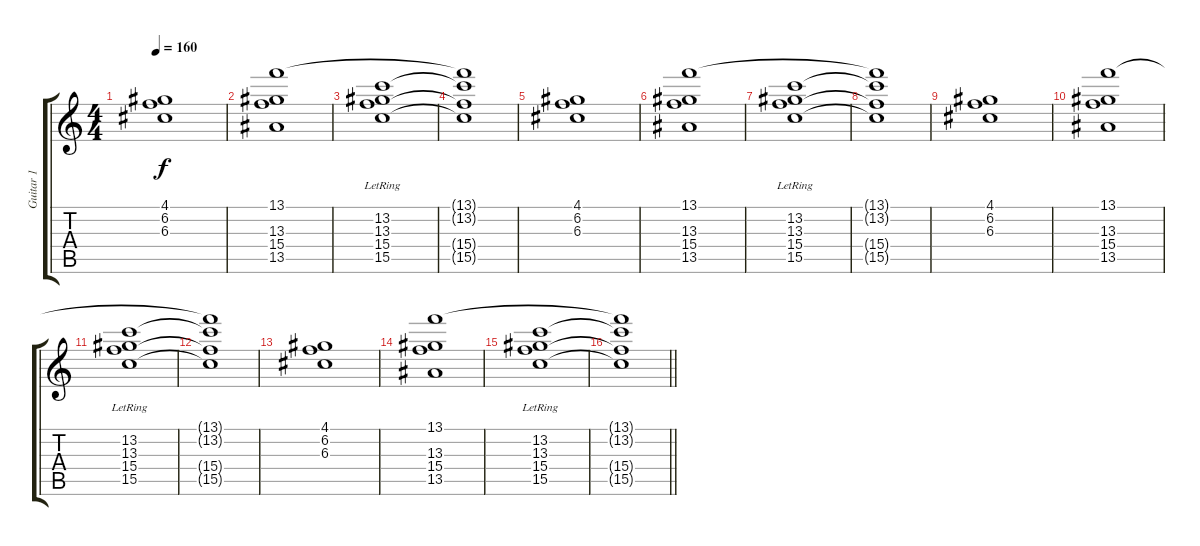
\track ("Guitar 1" "Guitar 1") {instrument electricguitarclean}
\staff {score tabs}
\tuning (E4 B3 G3 D3 A2 E2) {hide}
\ts (4 4)
\tempo 160
\clef g2
\ks c
(4.1 6.2 6.3).1{dy f} |
(13.1 13.3 15.4 13.5).1 |
(13.2{lr} 13.3{lr} 15.4{lr} 15.5{lr}).1 |
(13.1{t} 13.2{t} 15.4{t} 15.5{t}).1 |
(4.1 6.2 6.3).1 |
(13.1 13.3 15.4 13.5).1 |
(13.2{lr} 13.3{lr} 15.4{lr} 15.5{lr}).1 |
(13.1{t} 13.2{t} 15.4{t} 15.5{t}).1 |
(4.1 6.2 6.3).1 |
(13.1 13.3 15.4 13.5).1 |
(13.2{lr} 13.3{lr} 15.4{lr} 15.5{lr}).1 |
(13.1{t} 13.2{t} 15.4{t} 15.5{t}).1 |
(4.1 6.2 6.3).1 |
(13.1 13.3 15.4 13.5).1 |
(13.2{lr} 13.3{lr} 15.4{lr} 15.5{lr}).1 |
\barLineRight lightlight
(13.1{t} 13.2{t} 15.4{t} 15.5{t}).1
